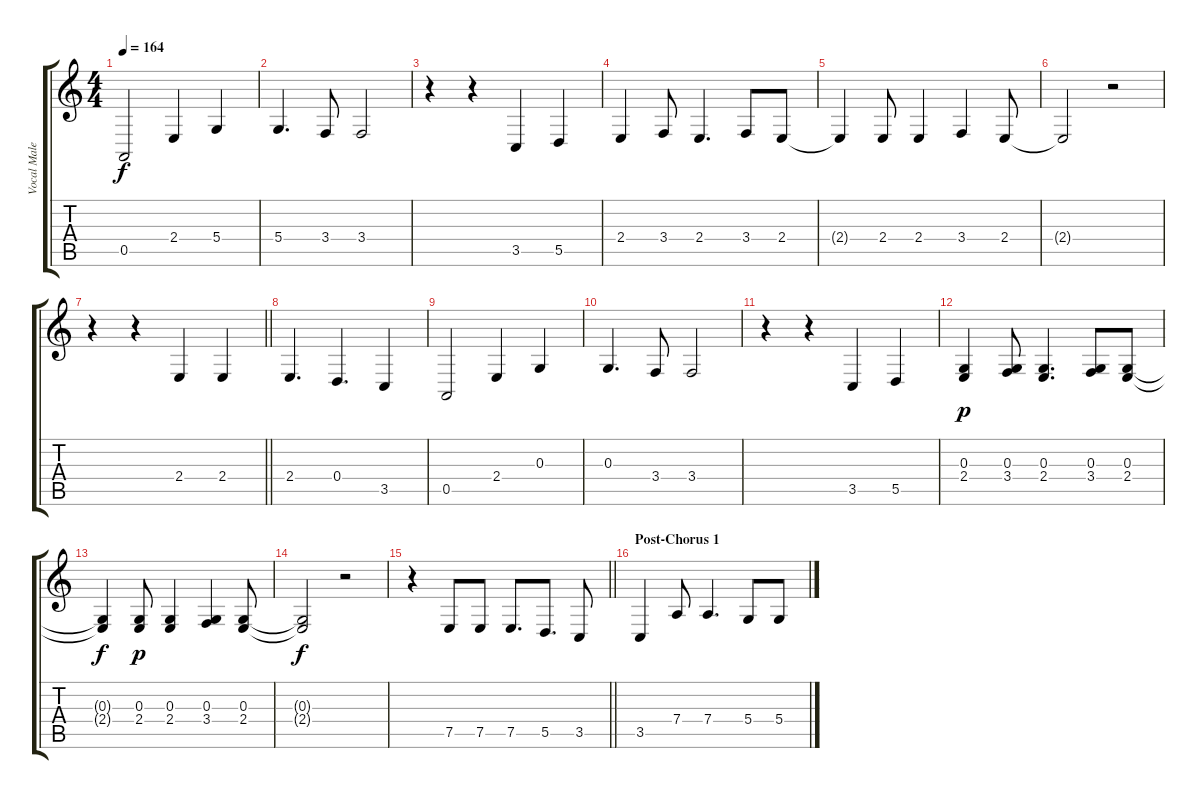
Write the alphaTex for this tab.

\track ("Vocal Male" "Vocal Male") {instrument lead2sawtooth}
\staff {score tabs}
\tuning (E4 B3 G3 D3 A2 E2) {hide}
\ts (4 4)
\tempo 164
\clef g2
\ks c
0.5.2{dy f} 2.4.4 5.4.4 |
5.4.4{d} 3.4.8 3.4.2 |
r.4 r.4 3.5.4 5.5.4 |
2.4.4 3.4.8 2.4.4{d} 3.4.8 2.4.8 |
2.4{t}.4 2.4.8 2.4.4 3.4.4 2.4.8 |
2.4{t}.2 r.2 |
\barLineRight lightlight
r.4 r.4 2.4.4 2.4.4 |
2.4.4{d} 0.4.4{d} 3.5.4 |
0.5.2 2.4.4 0.3.4 |
0.3.4{d} 3.4.8 3.4.2 |
r.4 r.4 3.5.4 5.5.4 |
(0.3 2.4).4{dy p} (0.3 3.4).8 (0.3 2.4).4{d} (0.3 3.4).8 (0.3 2.4).8 |
(0.3{t} 2.4{t}).4{dy f} (0.3 2.4).8{dy p} (0.3 2.4).4 (0.3 3.4).4 (0.3 2.4).8 |
(0.3{t} 2.4{t}).2{dy f} r.2 |
\barLineRight lightlight
r.4 7.5.8 7.5.8 7.5.8{d} 5.5.8{d} 3.5.8 |
\section ("" "Post-Chorus 1")
3.5.4 7.4.8 7.4.4{d} 5.4.8 5.4.8
